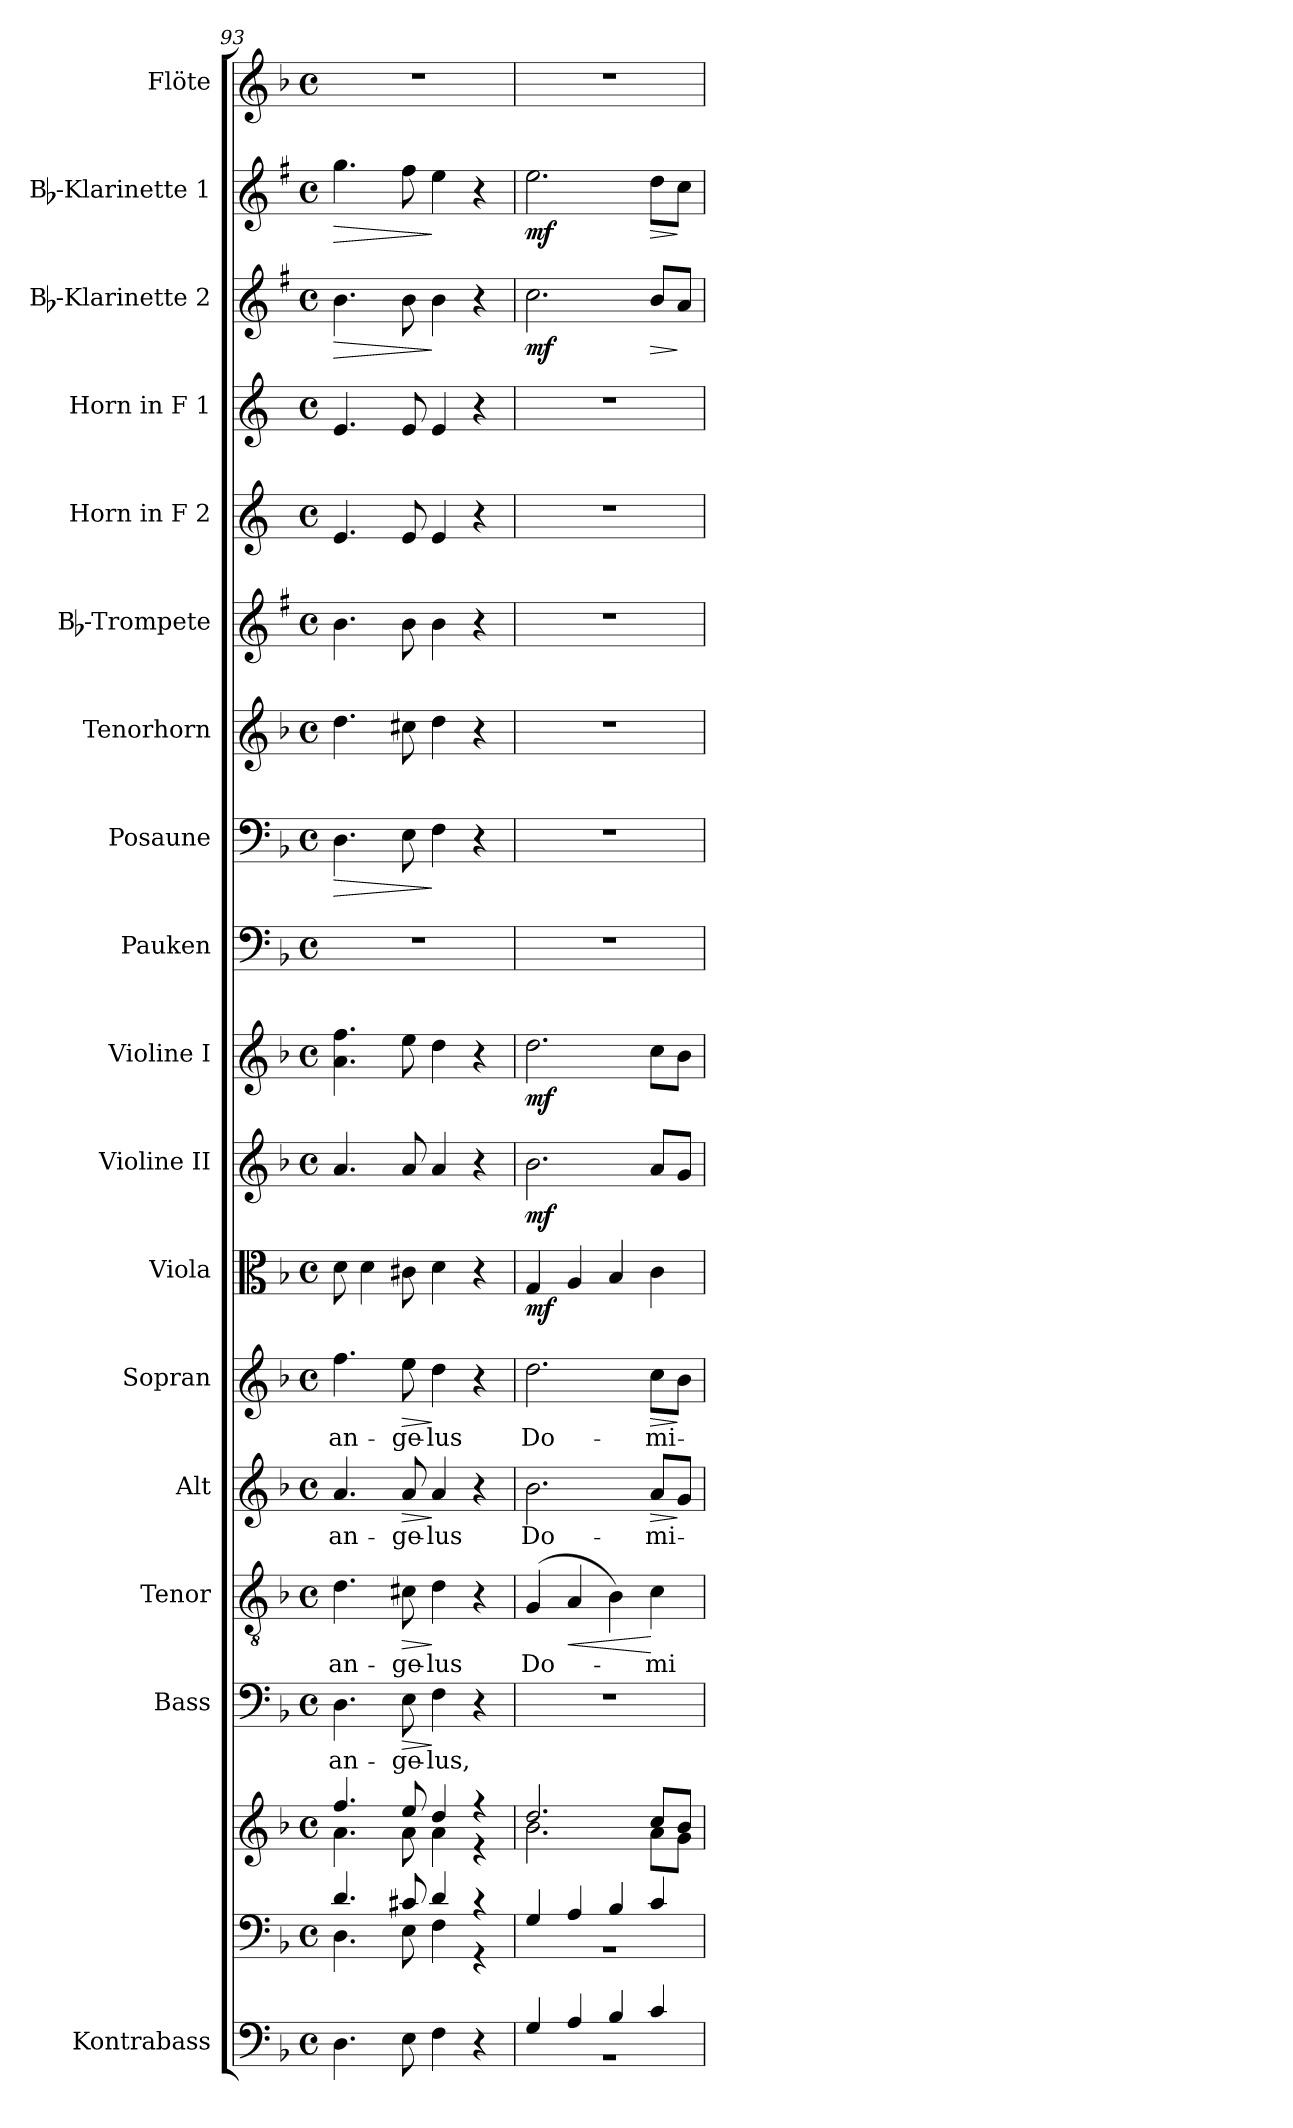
**kern	**kern	**kern	**kern	**text	**dynam	**kern	**text	**dynam	**kern	**text	**dynam	**kern	**text	**dynam	**kern	**dynam	**kern	**dynam	**kern	**dynam	**kern	**kern	**dynam	**kern	**kern	**kern	**kern	**kern	**dynam	**kern	**dynam	**kern
*part18	*part17	*part17	*part16	*part16	*part16	*part15	*part15	*part15	*part14	*part14	*part14	*part13	*part13	*part13	*part12	*part12	*part11	*part11	*part10	*part10	*part9	*part8	*part8	*part7	*part6	*part5	*part4	*part3	*part3	*part2	*part2	*part1
*staff19	*staff18	*staff17	*staff16	*staff16	*staff16	*staff15	*staff15	*staff15	*staff14	*staff14	*staff14	*staff13	*staff13	*staff13	*staff12	*staff12	*staff11	*staff11	*staff10	*staff10	*staff9	*staff8	*staff8	*staff7	*staff6	*staff5	*staff4	*staff3	*staff3	*staff2	*staff2	*staff1
*I"Kontrabass	*	*	*I"Bass	*	*	*I"Tenor	*	*	*I"Alt	*	*	*I"Sopran	*	*	*I"Viola	*	*I"Violine II	*	*I"Violine I	*	*I"Pauken	*I"Posaune	*	*I"Tenorhorn	*I"Bb-Trompete	*I"Horn in F 2	*I"Horn in F 1	*I"Bb-Klarinette 2	*	*I"Bb-Klarinette 1	*	*I"Flöte
*I'Kb.	*	*	*I'B.	*	*	*I'T.	*	*	*I'A.	*	*	*I'S.	*	*	*I'Vla.	*	*I'Vl. II	*	*I'Vl. I	*	*I'Pk.	*I'Pos.	*	*I'T. Hrn.	*I'Bb Trp.	*	*	*I'Bb Kl. 2	*	*I'Bb Kl. 1	*	*I'Fl.
*clefF4	*clefF4	*clefG2	*clefF4	*	*	*clefGv2	*	*	*clefG2	*	*	*clefG2	*	*	*clefC3	*	*clefG2	*	*clefG2	*	*clefF4	*clefF4	*	*clefG2	*clefG2	*clefG2	*clefG2	*clefG2	*	*clefG2	*	*clefG2
*ITrd7c12	*	*	*	*	*	*	*	*	*	*	*	*	*	*	*	*	*	*	*	*	*	*	*	*ITrd8c14	*ITrd1c2	*ITrd4c7	*ITrd4c7	*ITrd1c2	*	*ITrd1c2	*	*
*k[b-]	*k[b-]	*k[b-]	*k[b-]	*	*	*k[b-]	*	*	*k[b-]	*	*	*k[b-]	*	*	*k[b-]	*	*k[b-]	*	*k[b-]	*	*k[b-]	*k[b-]	*	*k[b-]	*k[b-]	*k[b-]	*k[b-]	*k[b-]	*	*k[b-]	*	*k[b-]
*F:	*F:	*F:	*F:	*	*	*F:	*	*	*F:	*	*	*F:	*	*	*F:	*	*F:	*	*F:	*	*F:	*F:	*	*F:	*F:	*F:	*F:	*F:	*	*F:	*	*F:
*M4/4	*M4/4	*M4/4	*M4/4	*	*	*M4/4	*	*	*M4/4	*	*	*M4/4	*	*	*M4/4	*	*M4/4	*	*M4/4	*	*M4/4	*M4/4	*	*M4/4	*M4/4	*M4/4	*M4/4	*M4/4	*	*M4/4	*	*M4/4
*met(c)	*met(c)	*met(c)	*met(c)	*	*	*met(c)	*	*	*met(c)	*	*	*met(c)	*	*	*met(c)	*	*met(c)	*	*met(c)	*	*met(c)	*met(c)	*	*met(c)	*met(c)	*met(c)	*met(c)	*met(c)	*	*met(c)	*	*met(c)
=93	=93	=93	=93	=93	=93	=93	=93	=93	=93	=93	=93	=93	=93	=93	=93	=93	=93	=93	=93	=93	=93	=93	=93	=93	=93	=93	=93	=93	=93	=93	=93	=93
*	*^	*^	*	*	*	*	*	*	*	*	*	*	*	*	*	*	*	*	*	*	*	*	*	*	*	*	*	*	*	*	*	*
!	!	!	!	!	!	!LO:LY:b	!	!	!LO:LY:b	!	!	!LO:LY:b	!	!	!LO:LY:b	!	!	!	!	!	!	!	!	!	!LO:HP:b	!	!	!	!	!	!LO:HP:b	!	!LO:HP:b	!
4.DD\	4.d/	4.D\	4.ff/	4.a\	4.D\	an-	.	4.d\	an-	.	4.a/	an-	.	4.ff\	an-	.	8d\	.	4.a/	.	4.a\ 4.ff\	.	1r	4.D\	>	4.d\	4.a\	4.A/	4.A/	4.a\	>	4.ff\	>	1r
.	.	.	.	.	.	.	.	.	.	.	.	.	.	.	.	.	4d\	.	.	.	.	.	.	.	.	.	.	.	.	.	.	.	.	.
!	!	!	!	!	!	!LO:LY:b	!LO:HP:b	!	!LO:LY:b	!LO:HP:b	!	!LO:LY:b	!LO:HP:b	!	!LO:LY:b	!LO:HP:b	!	!	!	!	!	!	!	!	!	!	!	!	!	!	!	!	!	!
8EE\	8c#X/	8E\	8ee/	8a\	8E\	-ge-	>	8c#X\	-ge-	>	8a/	-ge-	>	8ee\	-ge-	>	8c#X\	.	8a/	.	8ee\	.	.	8E\	.	8c#X\	8a\	8A/	8A/	8a\	.	8ee\	.	.
!	!	!	!	!	!	!LO:LY:b	!	!	!LO:LY:b	!	!	!LO:LY:b	!	!	!LO:LY:b	!	!	!	!	!	!	!	!	!	!	!	!	!	!	!	!	!	!	!
4FF\	4d/	4F\	4dd/	4a\	4F\	-lus,	]	4d\	-lus	]	4a/	-lus	]	4dd\	-lus	]	4d\	.	4a/	.	4dd\	.	.	4F\	]	4d\	4a\	4A/	4A/	4a\	]	4dd\	]	.
4r	4r	4r	4r	4r	4r	.	.	4r	.	.	4r	.	.	4r	.	.	4r	.	4r	.	4r	.	.	4r	.	4r	4r	4r	4r	4r	.	4r	.	.
=94	=94	=94	=94	=94	=94	=94	=94	=94	=94	=94	=94	=94	=94	=94	=94	=94	=94	=94	=94	=94	=94	=94	=94	=94	=94	=94	=94	=94	=94	=94	=94	=94	=94	=94
*^	*	*	*	*	*	*	*	*	*	*	*	*	*	*	*	*	*	*	*	*	*	*	*	*	*	*	*	*	*	*	*	*	*	*
!	!	!	!	!	!	!	!	!	!	!LO:LY:b	!	!	!LO:LY:b	!	!	!LO:LY:b	!	!	!LO:DY:b	!	!LO:DY:b	!	!LO:DY:b	!	!	!	!	!	!	!	!	!LO:DY:b	!	!LO:DY:b	!
4GG/	1rBB	4G/	1rBB	2.dd/	2.b-\	1r	.	.	(4G/	Do-	.	2.b-\	Do-	.	2.dd\	Do-	.	4G/	mf	2.b-\	mf	2.dd\	mf	1r	1r	.	1r	1r	1r	1r	2.b-\	mf	2.dd\	mf	1r
!	!	!	!	!	!	!	!	!	!	!	!LO:HP:b	!	!	!	!	!	!	!	!	!	!	!	!	!	!	!	!	!	!	!	!	!	!	!	!
4AA/	.	4A/	.	.	.	.	.	.	4A/	.	<	.	.	.	.	.	.	4A/	.	.	.	.	.	.	.	.	.	.	.	.	.	.	.	.	.
4BB-/	.	4B-/	.	.	.	.	.	.	4B-\)	.	.	.	.	.	.	.	.	4B-/	.	.	.	.	.	.	.	.	.	.	.	.	.	.	.	.	.
!	!	!	!	!	!	!	!	!	!	!LO:LY:b	!	!	!LO:LY:b	!LO:HP:b	!	!LO:LY:b	!LO:HP:b	!	!	!	!	!	!	!	!	!	!	!	!	!	!	!LO:HP:b	!	!LO:HP:b	!
4C/	.	4c/	.	8cc/L	8a\L	.	.	.	4c\	-mi-	[	8a/L	-mi-	>	8cc\L	-mi-	>	4c\	.	8a/L	.	8cc\L	.	.	.	.	.	.	.	.	8a/L	>	8cc\L	>	.
.	.	.	.	8b-/J	8g\J	.	.	.	.	.	.	8g/J	.	]	8b-\J	.	]	.	.	8g/J	.	8b-\J	.	.	.	.	.	.	.	.	8g/J	]	8b-\J	]	.
*v	*v	*	*	*	*	*	*	*	*	*	*	*	*	*	*	*	*	*	*	*	*	*	*	*	*	*	*	*	*	*	*	*	*	*	*
*	*v	*v	*	*	*	*	*	*	*	*	*	*	*	*	*	*	*	*	*	*	*	*	*	*	*	*	*	*	*	*	*	*	*	*
*	*	*v	*v	*	*	*	*	*	*	*	*	*	*	*	*	*	*	*	*	*	*	*	*	*	*	*	*	*	*	*	*	*	*
=	=	=	=	=	=	=	=	=	=	=	=	=	=	=	=	=	=	=	=	=	=	=	=	=	=	=	=	=	=	=	=	=
*-	*-	*-	*-	*-	*-	*-	*-	*-	*-	*-	*-	*-	*-	*-	*-	*-	*-	*-	*-	*-	*-	*-	*-	*-	*-	*-	*-	*-	*-	*-	*-	*-
